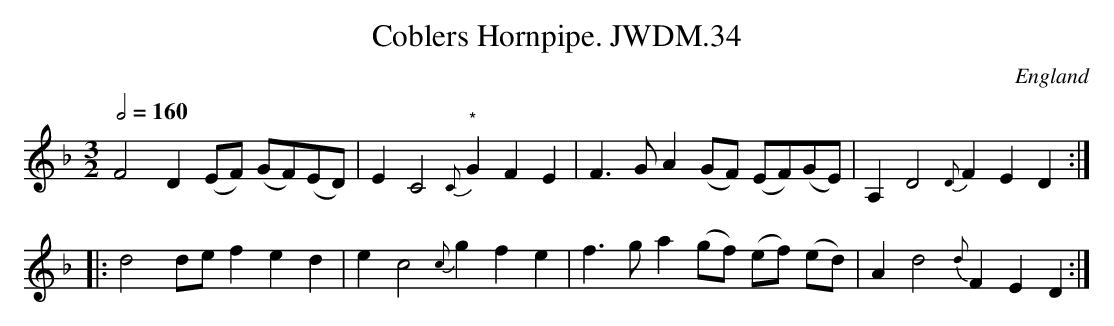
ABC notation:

X:1
T:Coblers Hornpipe. JWDM.34
L:1/4
M:3/2
O:England
Q:1/2=160
K:F
F2 D (E/F/) (G/F/)(E/D/)|E C2"*"{C}  GFE|\
F>G A (G/F/) (E/F/)(G/E/)|A, D2{D}  FED:|!
|:d2 d/e/ fed|e c2{c} gfe|f>g a (g/f/) (e/f/) (e/d/)|A d2{d} FED:|
